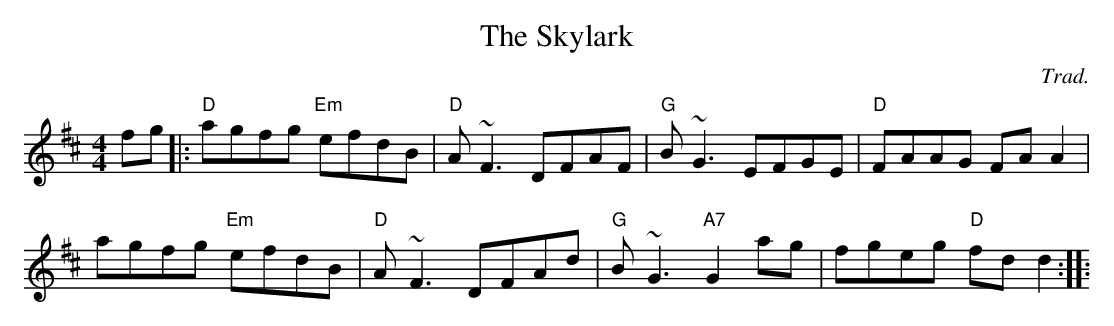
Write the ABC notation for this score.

X:1
T:The Skylark
C:Trad.
M:4/4
K:D
fg|: "D"agfg "Em"efdB| "D"A~F3 DFAF| "G"B~G3 EFGE| "D"FAAG FAA2|
agfg "Em"efdB| "D"A~F3 DFAd| "G"B~G3 "A7"G2ag| fgeg "D"fdd2:||:
